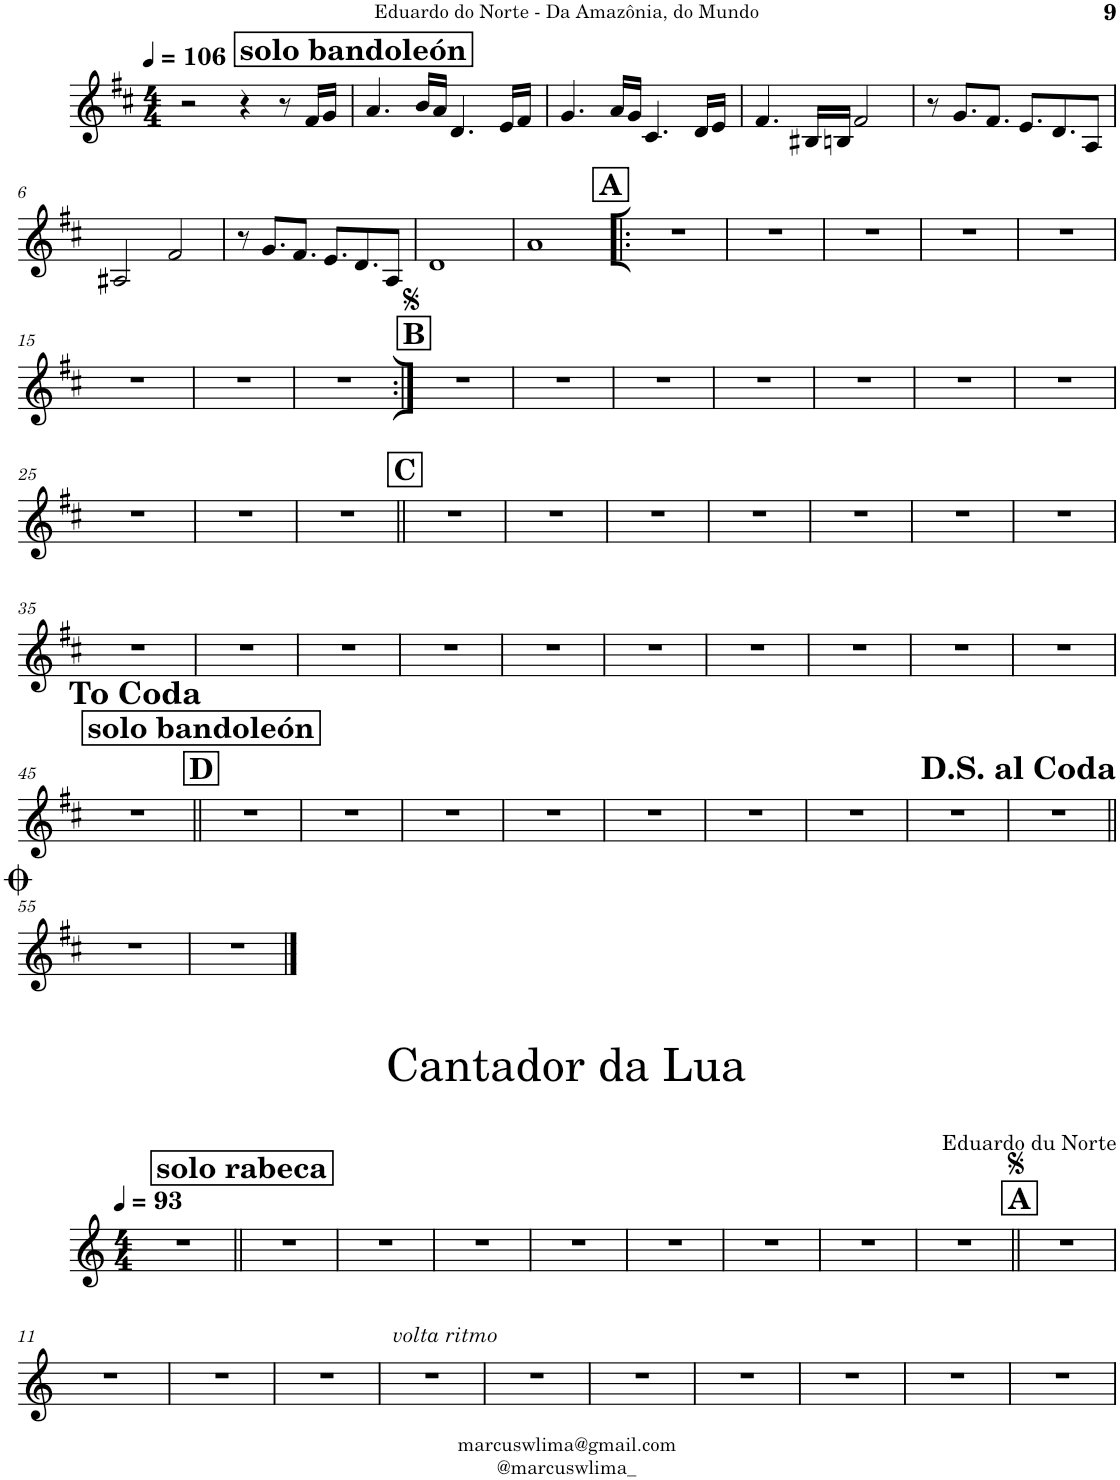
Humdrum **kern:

**kern
*part1
*staff1
*I"Voice
*I'Vo.
!!LO:PB:g=z
*clefG2
*k[f#c#]
*M4/4
*MM106
=1
2r
4r
8r
16f#/LL
16g/JJ
!!LO:REH:place=s1:a:B:cj:fs=14:t=solo bandoleón
=2
4.a/
16b/LL
16a/JJ
4.d/
16e/LL
16f#/JJ
=3
4.g/
16a/LL
16g/JJ
4.c#/
16d/LL
16e/JJ
=4
4.f#/
16B#X/LL
16Bn/JJ
2f#/
=5
8r
8.g/L
8.f#/J
8.e/L
8.d/
8A/J
!!LO:LB:g=z
=6
2A#X/
2f#/
=7
8r
8.g/L
8.f#/J
8.e/L
8.d/
8A/J
=8
1d
=9
1a
!!LO:REH:place=s1:a:B:cj:fs=14:t=A
=10!|:
1r
=11
1r
=12
1r
=13
1r
=14
1r
!!LO:LB:g=z
=15
1r
=16
1r
=17
1r
!!LO:REH:place=s1:a:B:cj:fs=14:t=B
=18:|!
1r
=19
1r
=20
1r
=21
1r
=22
1r
=23
1r
=24
1r
!!LO:LB:g=z
=25
1r
=26
1r
=27
1r
!!LO:REH:place=s1:a:B:cj:fs=14:t=C
=28||
1r
=29
1r
=30
1r
=31
1r
=32
1r
=33
1r
=34
1r
!!LO:LB:g=z
=35
1r
=36
1r
=37
1r
=38
1r
=39
1r
=40
1r
=41
1r
=42
1r
=43
1r
=44
1r
!!LO:LB:g=z
=45
1r
!LO:TX:a:t=<b><font size="15"/>To Coda</b>
!!LO:REH:place=s1:a:B:cj:fs=14:t=solo bandoleón
!!LO:REH:place=s1:a:B:cj:fs=14:t=D
=46||
1r
=47
1r
=48
1r
=49
1r
=50
1r
=51
1r
=52
1r
=53
1r
=54
1r
!LO:TX:a:t=<b><font size="15"/>D.S. al Coda</b>
!!LO:LB:g=z
=55||
1r
=56
1r
!!LO:LB:g=z
==1
*k[]
*M4/4
*MM93
1r
!!LO:REH:place=s1:a:B:cj:fs=14:t=solo rabeca
=2||
1r
=3
1r
=4
1r
=5
1r
=6
1r
=7
1r
=8
1r
=9
1r
!!LO:REH:place=s1:a:B:cj:fs=14:t=A
=10||
1r
!!LO:LB:g=z
=11
1r
=12
1r
=13
1r
=14
!LO:TX:a:i:t=volta ritmo
1r
=15
1r
=16
1r
=17
1r
=18
1r
=19
1r
=20
1r
=
*-
